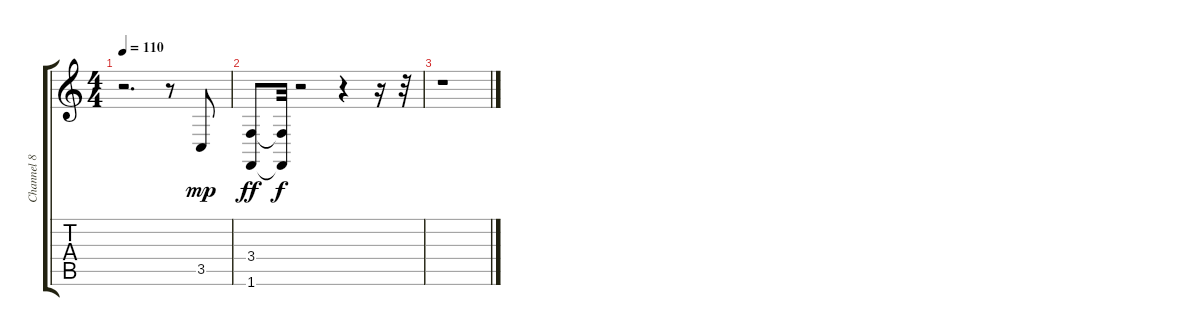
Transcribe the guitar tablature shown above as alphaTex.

\track ("Channel 8" "Channel 8") {instrument timpani}
\staff {score tabs}
\tuning (E4 B3 G3 D3 A2 E2) {hide}
\ts (4 4)
\tempo 110
\clef g2
\ks c
r.2{d dy f} r.8 3.5.8{dy mp} |
(3.4 1.6).8{dy ff} (3.4{t} 1.6{t}).32{dy f} r.2 r.4 r.16 r.32 |
r.1
